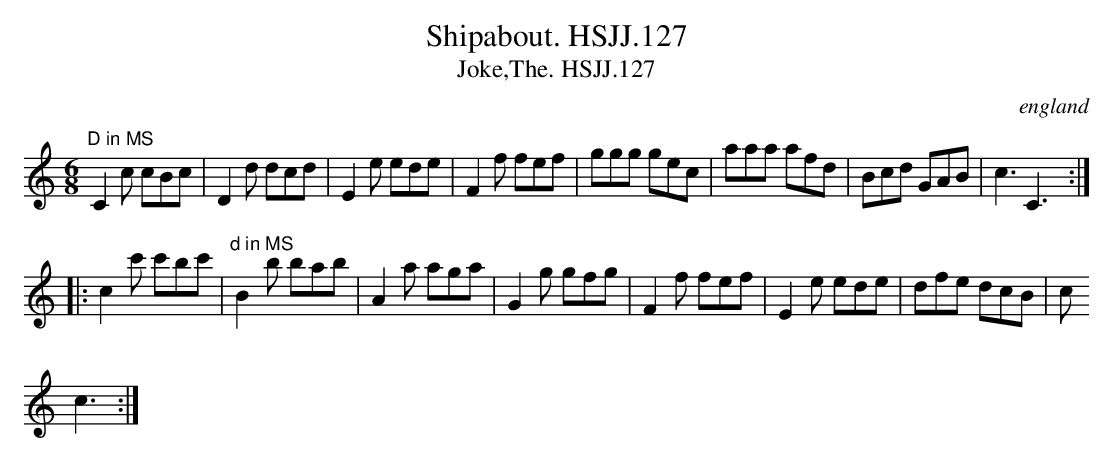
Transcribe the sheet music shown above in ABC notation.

X:1
T:Shipabout. HSJJ.127
T:Joke,The. HSJJ.127
O:england
M:6/8
L:1/8
K:C
"D in MS"C2c cBc|D2d dcd|E2e ede|F2f fef|ggg gec|aaa afd|Bcd GAB|c3C3:|
|:c2c' c'bc'|"d in MS"B2b bab|A2a aga|G2g gfg|F2f fef|E2e ede|dfe dcB|c
3c3:|]
